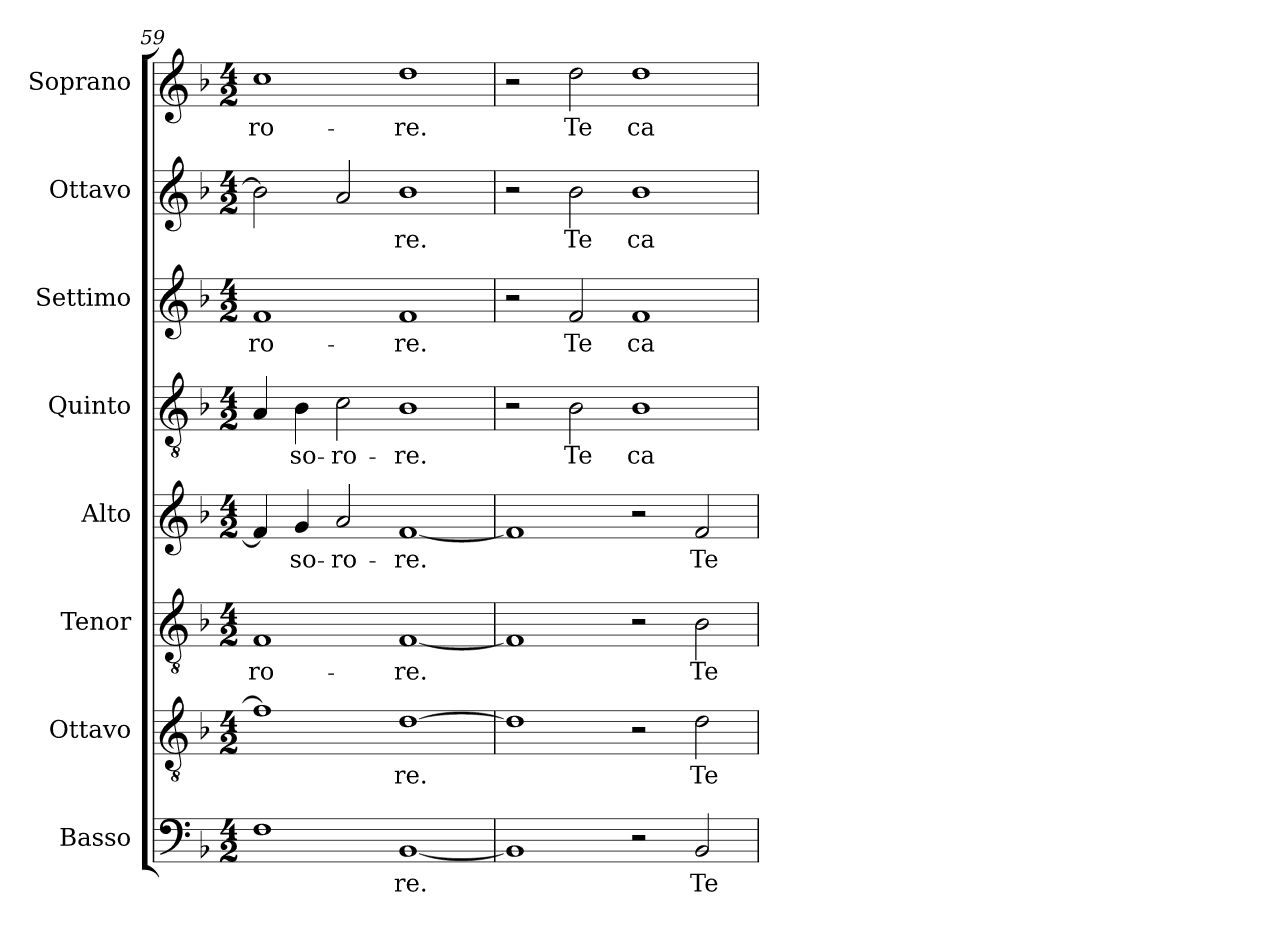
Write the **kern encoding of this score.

**kern	**text	**kern	**text	**kern	**text	**kern	**text	**kern	**text	**kern	**text	**kern	**text	**kern	**text
*part8	*part8	*part7	*part7	*part6	*part6	*part5	*part5	*part4	*part4	*part3	*part3	*part2	*part2	*part1	*part1
*staff8	*staff8	*staff7	*staff7	*staff6	*staff6	*staff5	*staff5	*staff4	*staff4	*staff3	*staff3	*staff2	*staff2	*staff1	*staff1
*I"Basso	*	*I"Ottavo	*	*I"Tenor	*	*I"Alto	*	*I"Quinto	*	*I"Settimo	*	*I"Ottavo	*	*I"Soprano	*
*I'B.	*	*I'Ot.	*	*I'T.	*	*I'A.	*	*I'Q.	*	*I'St.	*	*	*	*I'S.	*
*clefF4	*	*clefGv2	*	*clefGv2	*	*clefG2	*	*clefGv2	*	*clefG2	*	*clefG2	*	*clefG2	*
*	*	*ITrd7c12	*	*ITrd7c12	*	*	*	*ITrd7c12	*	*	*	*	*	*	*
*k[b-]	*	*k[b-]	*	*k[b-]	*	*k[b-]	*	*k[b-]	*	*k[b-]	*	*k[b-]	*	*k[b-]	*
*F:	*	*F:	*	*F:	*	*F:	*	*F:	*	*F:	*	*F:	*	*F:	*
*M4/2	*	*M4/2	*	*M4/2	*	*M4/2	*	*M4/2	*	*M4/2	*	*M4/2	*	*M4/2	*
=59	=59	=59	=59	=59	=59	=59	=59	=59	=59	=59	=59	=59	=59	=59	=59
!	!	!	!	!	!LO:LY:b:color=#000000	!	!	!	!	!	!	!	!	!	!
!	!	!	!	!	!	!	!	!	!	!	!LO:LY:b:color=#000000	!	!	!	!
!	!	!	!	!	!	!	!	!	!	!	!	!	!	!	!LO:LY:b:color=#000000
1Fi	.	1Fi]	.	1FFi	-ro-	4fi/]	.	4AAi/	.	1fi	-ro-	2b-i\]	.	1cci	-ro-
!	!	!	!	!	!	!	!LO:LY:b:color=#000000	!	!	!	!	!	!	!	!
!	!	!	!	!	!	!	!	!	!LO:LY:b:color=#000000	!	!	!	!	!	!
.	.	.	.	.	.	4gi/	so-	4BB-i\	so-	.	.	.	.	.	.
!	!	!	!	!	!	!	!LO:LY:b:color=#000000	!	!	!	!	!	!	!	!
!	!	!	!	!	!	!	!	!	!LO:LY:b:color=#000000	!	!	!	!	!	!
.	.	.	.	.	.	2ai/	-ro-	2Ci\	-ro-	.	.	2ai/	.	.	.
!	!LO:LY:b:color=#000000	!	!	!	!	!	!	!	!	!	!	!	!	!	!
!	!	!	!LO:LY:b:color=#000000	!	!	!	!	!	!	!	!	!	!	!	!
!	!	!	!	!	!LO:LY:b:color=#000000	!	!	!	!	!	!	!	!	!	!
!	!	!	!	!	!	!	!LO:LY:b:color=#000000	!	!	!	!	!	!	!	!
!	!	!	!	!	!	!	!	!	!LO:LY:b:color=#000000	!	!	!	!	!	!
!	!	!	!	!	!	!	!	!	!	!	!LO:LY:b:color=#000000	!	!	!	!
!	!	!	!	!	!	!	!	!	!	!	!	!	!LO:LY:b:color=#000000	!	!
!	!	!	!	!	!	!	!	!	!	!	!	!	!	!	!LO:LY:b:color=#000000
[1BB-i	-re.	[1Di	-re.	[1FFi	-re.	[1fi	-re.	1BB-i	-re.	1fi	-re.	1b-i	-re.	1ddi	-re.
=60	=60	=60	=60	=60	=60	=60	=60	=60	=60	=60	=60	=60	=60	=60	=60
1BB-i]	.	1Di]	.	1FFi]	.	1fi]	.	2r	.	2r	.	2r	.	2r	.
!	!	!	!	!	!	!	!	!	!LO:LY:b:color=#000000	!	!	!	!	!	!
!	!	!	!	!	!	!	!	!	!	!	!LO:LY:b:color=#000000	!	!	!	!
!	!	!	!	!	!	!	!	!	!	!	!	!	!LO:LY:b:color=#000000	!	!
!	!	!	!	!	!	!	!	!	!	!	!	!	!	!	!LO:LY:b:color=#000000
.	.	.	.	.	.	.	.	2BB-i\	Te	2fi/	Te	2b-i\	Te	2ddi\	Te
!	!	!	!	!	!	!	!	!	!LO:LY:b:color=#000000	!	!	!	!	!	!
!	!	!	!	!	!	!	!	!	!	!	!LO:LY:b:color=#000000	!	!	!	!
!	!	!	!	!	!	!	!	!	!	!	!	!	!LO:LY:b:color=#000000	!	!
!	!	!	!	!	!	!	!	!	!	!	!	!	!	!	!LO:LY:b:color=#000000
2r	.	2r	.	2r	.	2r	.	1BB-i	ca-	1fi	ca-	1b-i	ca-	1ddi	ca-
!	!LO:LY:b:color=#000000	!	!	!	!	!	!	!	!	!	!	!	!	!	!
!	!	!	!LO:LY:b:color=#000000	!	!	!	!	!	!	!	!	!	!	!	!
!	!	!	!	!	!LO:LY:b:color=#000000	!	!	!	!	!	!	!	!	!	!
!	!	!	!	!	!	!	!LO:LY:b:color=#000000	!	!	!	!	!	!	!	!
2BB-i/	Te	2Di\	Te	2BB-i\	Te	2fi/	Te	.	.	.	.	.	.	.	.
=	=	=	=	=	=	=	=	=	=	=	=	=	=	=	=
*-	*-	*-	*-	*-	*-	*-	*-	*-	*-	*-	*-	*-	*-	*-	*-
